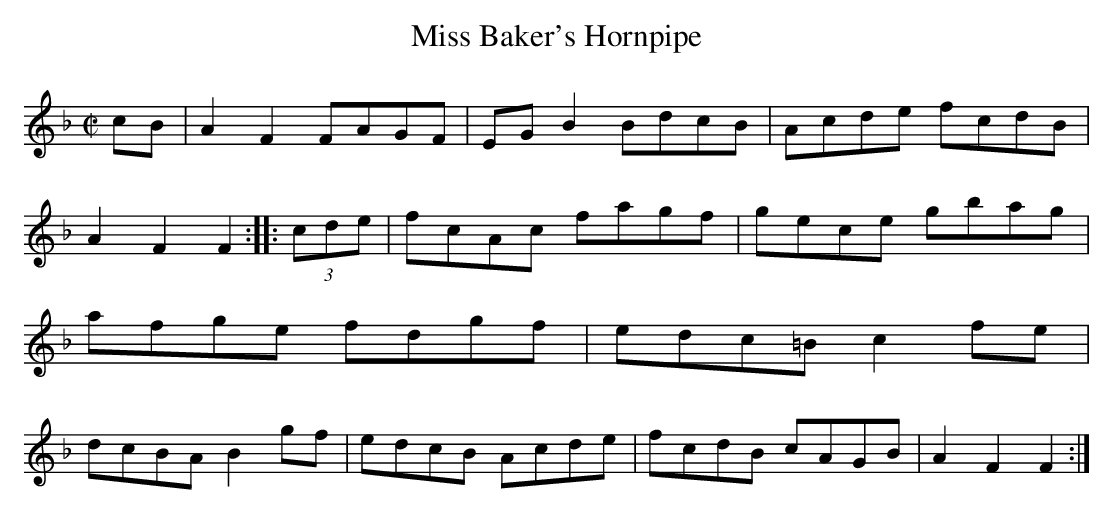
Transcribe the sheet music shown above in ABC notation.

X:1
T:Miss Baker's Hornpipe
M:C|
K:F
cB|\
A2F2 FAGF| EGB2 BdcB| Acde fcdB| A2F2 F2::\
(3cde|\
fcAc fagf| gece gbag| afge fdgf| edc=B c2fe| \
dcBA B2gf| edcB Acde| fcdB cAGB| A2F2 F2:|
